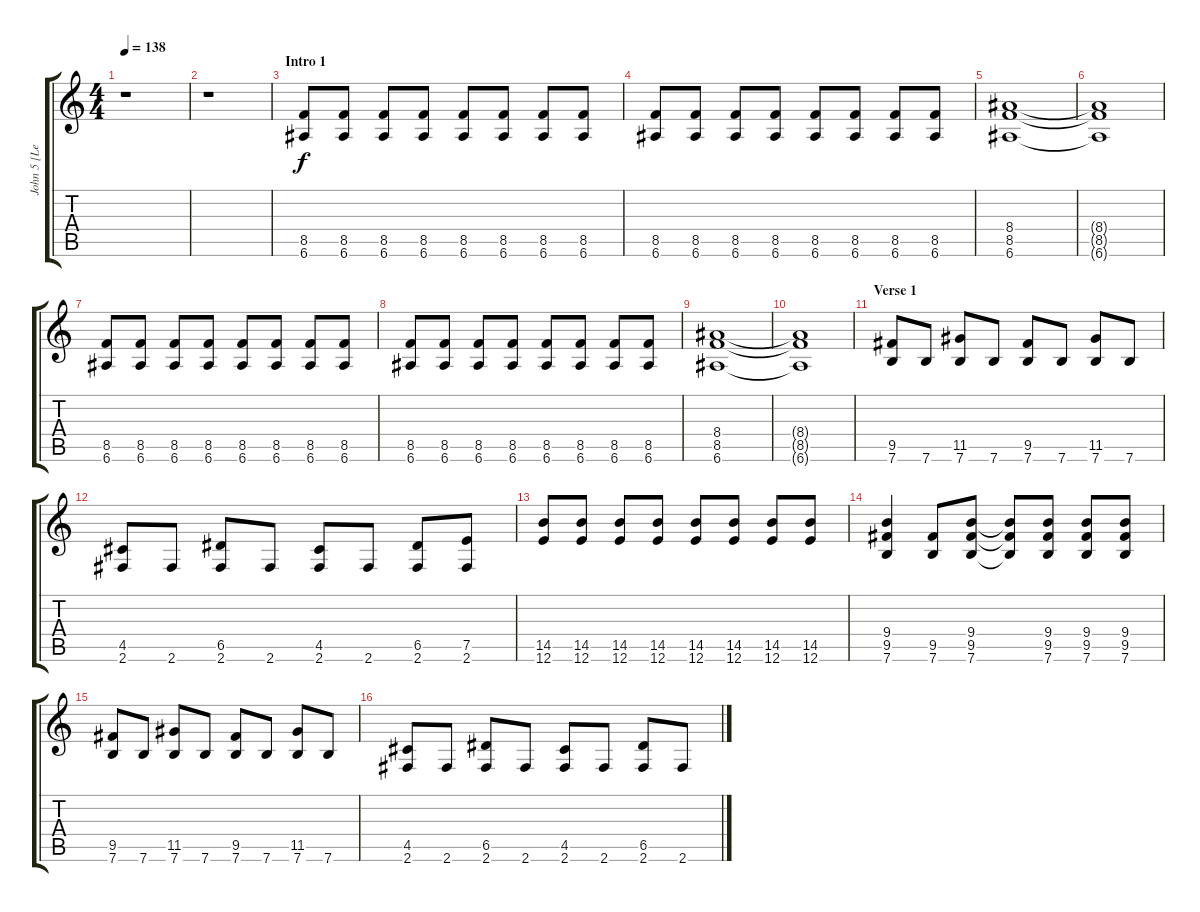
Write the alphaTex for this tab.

\track ("John 5 [Lead Guitar]" "John 5 [Le") {instrument overdrivenguitar}
\staff {score tabs}
\tuning (E4 B3 G3 D3 A2 E2) {hide}
\ts (4 4)
\tempo 138
\clef g2
\ks c
r.1{dy f instrument overdrivenguitar} |
r.1 |
\section ("" "Intro 1")
(8.5 6.6).8 (8.5 6.6).8 (8.5 6.6).8 (8.5 6.6).8 (8.5 6.6).8 (8.5 6.6).8 (8.5 6.6).8 (8.5 6.6).8 |
(8.5 6.6).8 (8.5 6.6).8 (8.5 6.6).8 (8.5 6.6).8 (8.5 6.6).8 (8.5 6.6).8 (8.5 6.6).8 (8.5 6.6).8 |
(8.4 8.5 6.6).1 |
(8.4{t} 8.5{t} 6.6{t}).1 |
(8.5 6.6).8 (8.5 6.6).8 (8.5 6.6).8 (8.5 6.6).8 (8.5 6.6).8 (8.5 6.6).8 (8.5 6.6).8 (8.5 6.6).8 |
(8.5 6.6).8 (8.5 6.6).8 (8.5 6.6).8 (8.5 6.6).8 (8.5 6.6).8 (8.5 6.6).8 (8.5 6.6).8 (8.5 6.6).8 |
(8.4 8.5 6.6).1 |
(8.4{t} 8.5{t} 6.6{t}).1 |
\section ("" "Verse 1")
(9.5 7.6).8 7.6.8 (11.5 7.6).8 7.6.8 (9.5 7.6).8 7.6.8 (11.5 7.6).8 7.6.8 |
(4.5 2.6).8 2.6.8 (6.5 2.6).8 2.6.8 (4.5 2.6).8 2.6.8 (6.5 2.6).8 (7.5 2.6).8 |
(14.5 12.6).8 (14.5 12.6).8 (14.5 12.6).8 (14.5 12.6).8 (14.5 12.6).8 (14.5 12.6).8 (14.5 12.6).8 (14.5 12.6).8 |
(9.4 9.5 7.6).4 (9.5 7.6).8 (9.4 9.5 7.6).8 (9.4{t} 9.5{t} 7.6{t}).8 (9.4 9.5 7.6).8 (9.4 9.5 7.6).8 (9.4 9.5 7.6).8 |
(9.5 7.6).8 7.6.8 (11.5 7.6).8 7.6.8 (9.5 7.6).8 7.6.8 (11.5 7.6).8 7.6.8 |
(4.5 2.6).8 2.6.8 (6.5 2.6).8 2.6.8 (4.5 2.6).8 2.6.8 (6.5 2.6).8 2.6.8
